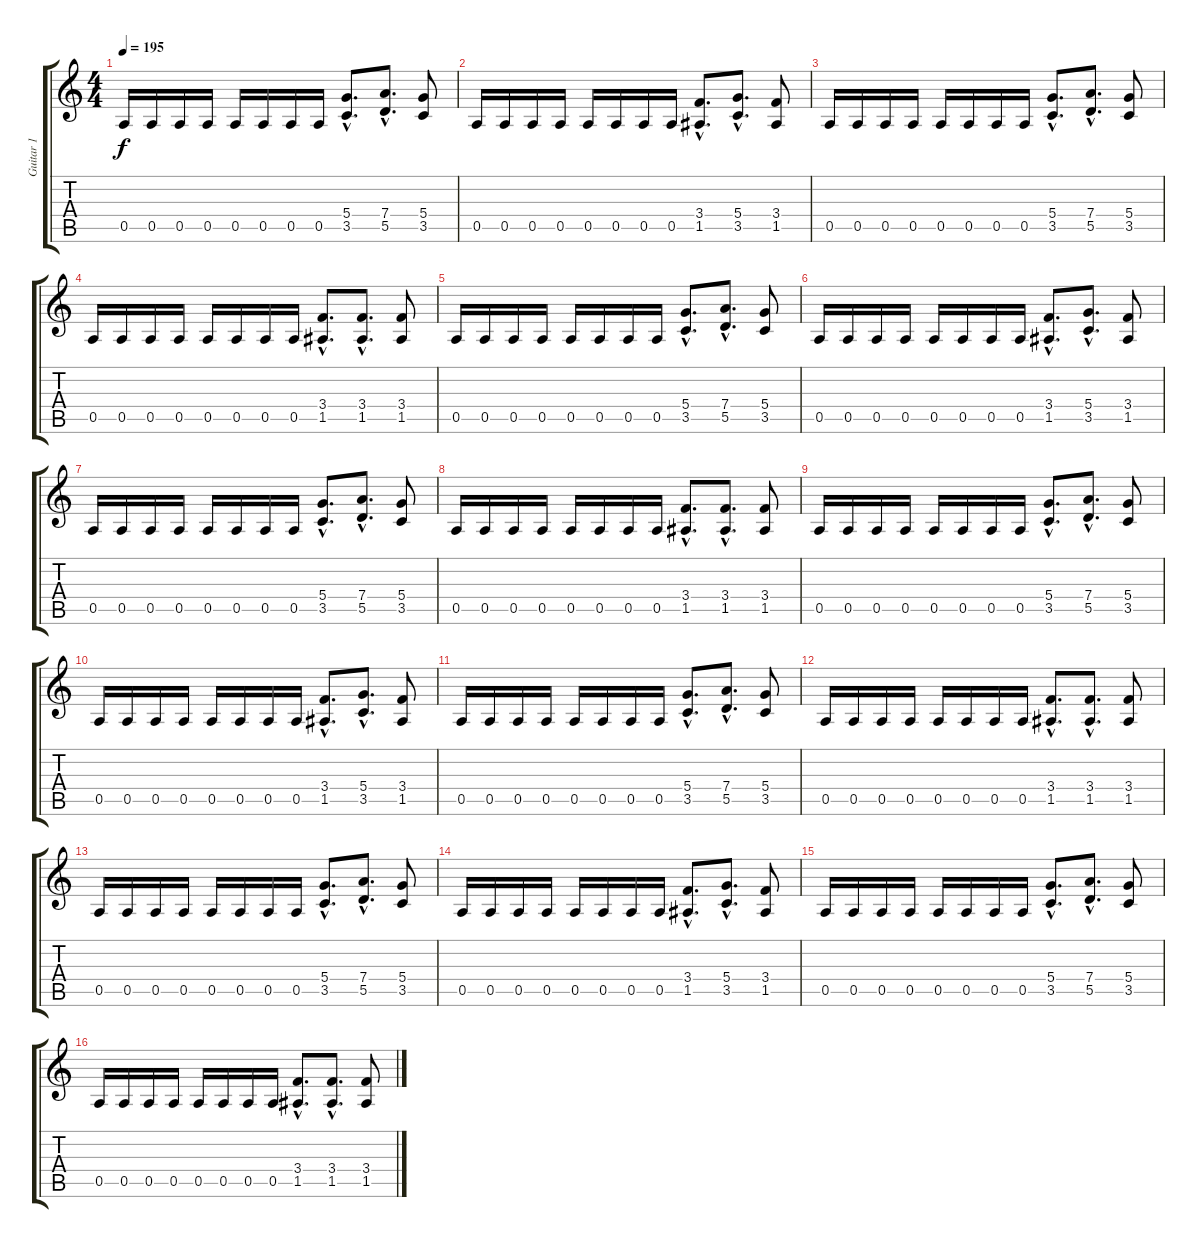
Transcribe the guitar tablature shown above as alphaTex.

\track ("Guitar 1" "Guitar 1") {instrument distortionguitar}
\staff {score tabs}
\tuning (E4 B3 G3 D3 A2 E2) {hide}
\ts (4 4)
\tempo 195
\clef g2
\ks c
0.5.16{dy f} 0.5.16 0.5.16 0.5.16 0.5.16 0.5.16 0.5.16 0.5.16 (5.4{hac} 3.5{hac}).8{d} (7.4{hac} 5.5{hac}).8{d} (5.4 3.5).8 |
0.5.16 0.5.16 0.5.16 0.5.16 0.5.16 0.5.16 0.5.16 0.5.16 (3.4{hac} 1.5{hac}).8{d} (5.4{hac} 3.5{hac}).8{d} (3.4 1.5).8 |
0.5.16 0.5.16 0.5.16 0.5.16 0.5.16 0.5.16 0.5.16 0.5.16 (5.4{hac} 3.5{hac}).8{d} (7.4{hac} 5.5{hac}).8{d} (5.4 3.5).8 |
0.5.16 0.5.16 0.5.16 0.5.16 0.5.16 0.5.16 0.5.16 0.5.16 (3.4{hac} 1.5{hac}).8{d} (3.4{hac} 1.5{hac}).8{d} (3.4 1.5).8 |
0.5.16 0.5.16 0.5.16 0.5.16 0.5.16 0.5.16 0.5.16 0.5.16 (5.4{hac} 3.5{hac}).8{d} (7.4{hac} 5.5{hac}).8{d} (5.4 3.5).8 |
0.5.16 0.5.16 0.5.16 0.5.16 0.5.16 0.5.16 0.5.16 0.5.16 (3.4{hac} 1.5{hac}).8{d} (5.4{hac} 3.5{hac}).8{d} (3.4 1.5).8 |
0.5.16 0.5.16 0.5.16 0.5.16 0.5.16 0.5.16 0.5.16 0.5.16 (5.4{hac} 3.5{hac}).8{d} (7.4{hac} 5.5{hac}).8{d} (5.4 3.5).8 |
0.5.16 0.5.16 0.5.16 0.5.16 0.5.16 0.5.16 0.5.16 0.5.16 (3.4{hac} 1.5{hac}).8{d} (3.4{hac} 1.5{hac}).8{d} (3.4 1.5).8 |
0.5.16 0.5.16 0.5.16 0.5.16 0.5.16 0.5.16 0.5.16 0.5.16 (5.4{hac} 3.5{hac}).8{d} (7.4{hac} 5.5{hac}).8{d} (5.4 3.5).8 |
0.5.16 0.5.16 0.5.16 0.5.16 0.5.16 0.5.16 0.5.16 0.5.16 (3.4{hac} 1.5{hac}).8{d} (5.4{hac} 3.5{hac}).8{d} (3.4 1.5).8 |
0.5.16 0.5.16 0.5.16 0.5.16 0.5.16 0.5.16 0.5.16 0.5.16 (5.4{hac} 3.5{hac}).8{d} (7.4{hac} 5.5{hac}).8{d} (5.4 3.5).8 |
0.5.16 0.5.16 0.5.16 0.5.16 0.5.16 0.5.16 0.5.16 0.5.16 (3.4{hac} 1.5{hac}).8{d} (3.4{hac} 1.5{hac}).8{d} (3.4 1.5).8 |
0.5.16 0.5.16 0.5.16 0.5.16 0.5.16 0.5.16 0.5.16 0.5.16 (5.4{hac} 3.5{hac}).8{d} (7.4{hac} 5.5{hac}).8{d} (5.4 3.5).8 |
0.5.16 0.5.16 0.5.16 0.5.16 0.5.16 0.5.16 0.5.16 0.5.16 (3.4{hac} 1.5{hac}).8{d} (5.4{hac} 3.5{hac}).8{d} (3.4 1.5).8 |
0.5.16 0.5.16 0.5.16 0.5.16 0.5.16 0.5.16 0.5.16 0.5.16 (5.4{hac} 3.5{hac}).8{d} (7.4{hac} 5.5{hac}).8{d} (5.4 3.5).8 |
0.5.16 0.5.16 0.5.16 0.5.16 0.5.16 0.5.16 0.5.16 0.5.16 (3.4{hac} 1.5{hac}).8{d} (3.4{hac} 1.5{hac}).8{d} (3.4 1.5).8
